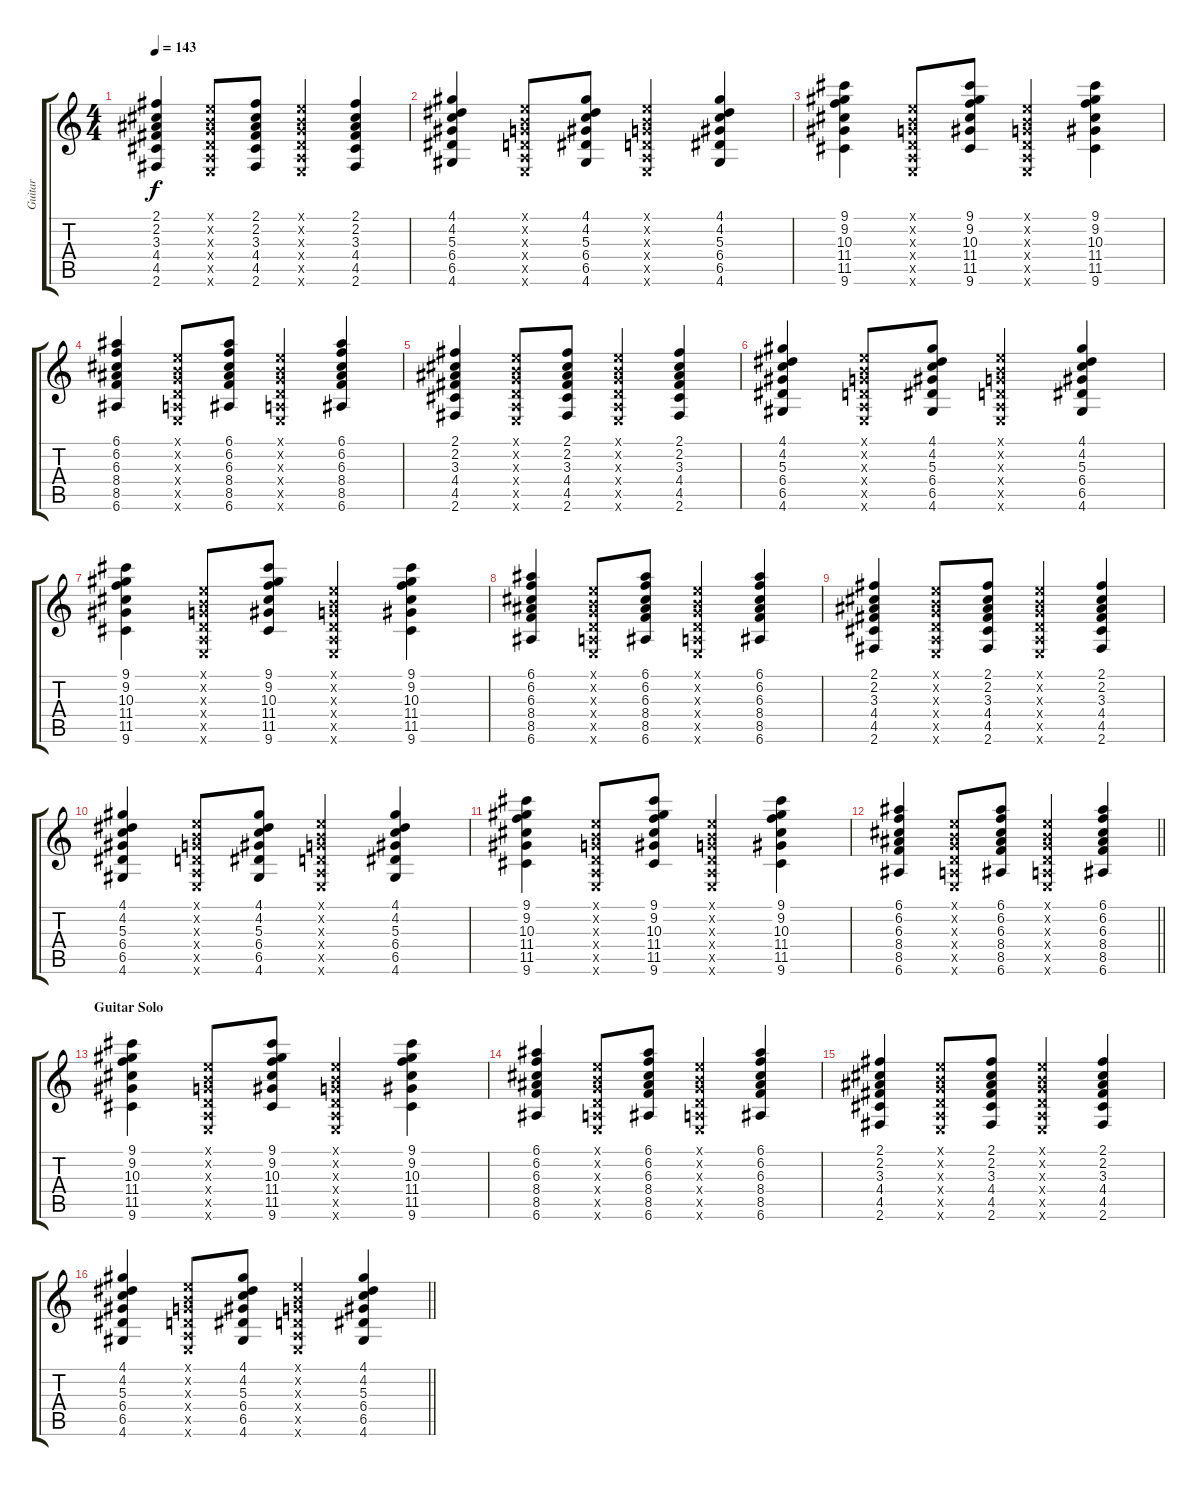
\track ("Guitar" "Guitar") {instrument acousticguitarsteel}
\staff {score tabs}
\tuning (E4 B3 G3 D3 A2 E2) {hide}
\ts (4 4)
\tempo 143
\clef g2
\ks c
(2.1 2.2 3.3 4.4 4.5 2.6).4{dy f} (0.1{x} 0.2{x} 0.3{x} 0.4{x} 0.5{x} 0.6{x}).8 (2.1 2.2 3.3 4.4 4.5 2.6).8 (0.1{x} 0.2{x} 0.3{x} 0.4{x} 0.5{x} 0.6{x}).4 (2.1 2.2 3.3 4.4 4.5 2.6).4 |
(4.1 4.2 5.3 6.4 6.5 4.6).4 (0.1{x} 0.2{x} 0.3{x} 0.4{x} 0.5{x} 0.6{x}).8 (4.1 4.2 5.3 6.4 6.5 4.6).8 (0.1{x} 0.2{x} 0.3{x} 0.4{x} 0.5{x} 0.6{x}).4 (4.1 4.2 5.3 6.4 6.5 4.6).4 |
(9.1 9.2 10.3 11.4 11.5 9.6).4 (0.1{x} 0.2{x} 0.3{x} 0.4{x} 0.5{x} 0.6{x}).8 (9.1 9.2 10.3 11.4 11.5 9.6).8 (0.1{x} 0.2{x} 0.3{x} 0.4{x} 0.5{x} 0.6{x}).4 (9.1 9.2 10.3 11.4 11.5 9.6).4 |
(6.1 6.2 6.3 8.4 8.5 6.6).4 (0.1{x} 0.2{x} 0.3{x} 0.4{x} 0.5{x} 0.6{x}).8 (6.1 6.2 6.3 8.4 8.5 6.6).8 (0.1{x} 0.2{x} 0.3{x} 0.4{x} 0.5{x} 0.6{x}).4 (6.1 6.2 6.3 8.4 8.5 6.6).4 |
(2.1 2.2 3.3 4.4 4.5 2.6).4 (0.1{x} 0.2{x} 0.3{x} 0.4{x} 0.5{x} 0.6{x}).8 (2.1 2.2 3.3 4.4 4.5 2.6).8 (0.1{x} 0.2{x} 0.3{x} 0.4{x} 0.5{x} 0.6{x}).4 (2.1 2.2 3.3 4.4 4.5 2.6).4 |
(4.1 4.2 5.3 6.4 6.5 4.6).4 (0.1{x} 0.2{x} 0.3{x} 0.4{x} 0.5{x} 0.6{x}).8 (4.1 4.2 5.3 6.4 6.5 4.6).8 (0.1{x} 0.2{x} 0.3{x} 0.4{x} 0.5{x} 0.6{x}).4 (4.1 4.2 5.3 6.4 6.5 4.6).4 |
(9.1 9.2 10.3 11.4 11.5 9.6).4 (0.1{x} 0.2{x} 0.3{x} 0.4{x} 0.5{x} 0.6{x}).8 (9.1 9.2 10.3 11.4 11.5 9.6).8 (0.1{x} 0.2{x} 0.3{x} 0.4{x} 0.5{x} 0.6{x}).4 (9.1 9.2 10.3 11.4 11.5 9.6).4 |
(6.1 6.2 6.3 8.4 8.5 6.6).4 (0.1{x} 0.2{x} 0.3{x} 0.4{x} 0.5{x} 0.6{x}).8 (6.1 6.2 6.3 8.4 8.5 6.6).8 (0.1{x} 0.2{x} 0.3{x} 0.4{x} 0.5{x} 0.6{x}).4 (6.1 6.2 6.3 8.4 8.5 6.6).4 |
(2.1 2.2 3.3 4.4 4.5 2.6).4 (0.1{x} 0.2{x} 0.3{x} 0.4{x} 0.5{x} 0.6{x}).8 (2.1 2.2 3.3 4.4 4.5 2.6).8 (0.1{x} 0.2{x} 0.3{x} 0.4{x} 0.5{x} 0.6{x}).4 (2.1 2.2 3.3 4.4 4.5 2.6).4 |
(4.1 4.2 5.3 6.4 6.5 4.6).4 (0.1{x} 0.2{x} 0.3{x} 0.4{x} 0.5{x} 0.6{x}).8 (4.1 4.2 5.3 6.4 6.5 4.6).8 (0.1{x} 0.2{x} 0.3{x} 0.4{x} 0.5{x} 0.6{x}).4 (4.1 4.2 5.3 6.4 6.5 4.6).4 |
(9.1 9.2 10.3 11.4 11.5 9.6).4 (0.1{x} 0.2{x} 0.3{x} 0.4{x} 0.5{x} 0.6{x}).8 (9.1 9.2 10.3 11.4 11.5 9.6).8 (0.1{x} 0.2{x} 0.3{x} 0.4{x} 0.5{x} 0.6{x}).4 (9.1 9.2 10.3 11.4 11.5 9.6).4 |
\barLineRight lightlight
(6.1 6.2 6.3 8.4 8.5 6.6).4 (0.1{x} 0.2{x} 0.3{x} 0.4{x} 0.5{x} 0.6{x}).8 (6.1 6.2 6.3 8.4 8.5 6.6).8 (0.1{x} 0.2{x} 0.3{x} 0.4{x} 0.5{x} 0.6{x}).4 (6.1 6.2 6.3 8.4 8.5 6.6).4 |
\section ("" "Guitar Solo")
(9.1 9.2 10.3 11.4 11.5 9.6).4 (0.1{x} 0.2{x} 0.3{x} 0.4{x} 0.5{x} 0.6{x}).8 (9.1 9.2 10.3 11.4 11.5 9.6).8 (0.1{x} 0.2{x} 0.3{x} 0.4{x} 0.5{x} 0.6{x}).4 (9.1 9.2 10.3 11.4 11.5 9.6).4 |
(6.1 6.2 6.3 8.4 8.5 6.6).4 (0.1{x} 0.2{x} 0.3{x} 0.4{x} 0.5{x} 0.6{x}).8 (6.1 6.2 6.3 8.4 8.5 6.6).8 (0.1{x} 0.2{x} 0.3{x} 0.4{x} 0.5{x} 0.6{x}).4 (6.1 6.2 6.3 8.4 8.5 6.6).4 |
(2.1 2.2 3.3 4.4 4.5 2.6).4 (0.1{x} 0.2{x} 0.3{x} 0.4{x} 0.5{x} 0.6{x}).8 (2.1 2.2 3.3 4.4 4.5 2.6).8 (0.1{x} 0.2{x} 0.3{x} 0.4{x} 0.5{x} 0.6{x}).4 (2.1 2.2 3.3 4.4 4.5 2.6).4 |
\barLineRight lightlight
(4.1 4.2 5.3 6.4 6.5 4.6).4 (0.1{x} 0.2{x} 0.3{x} 0.4{x} 0.5{x} 0.6{x}).8 (4.1 4.2 5.3 6.4 6.5 4.6).8 (0.1{x} 0.2{x} 0.3{x} 0.4{x} 0.5{x} 0.6{x}).4 (4.1 4.2 5.3 6.4 6.5 4.6).4
